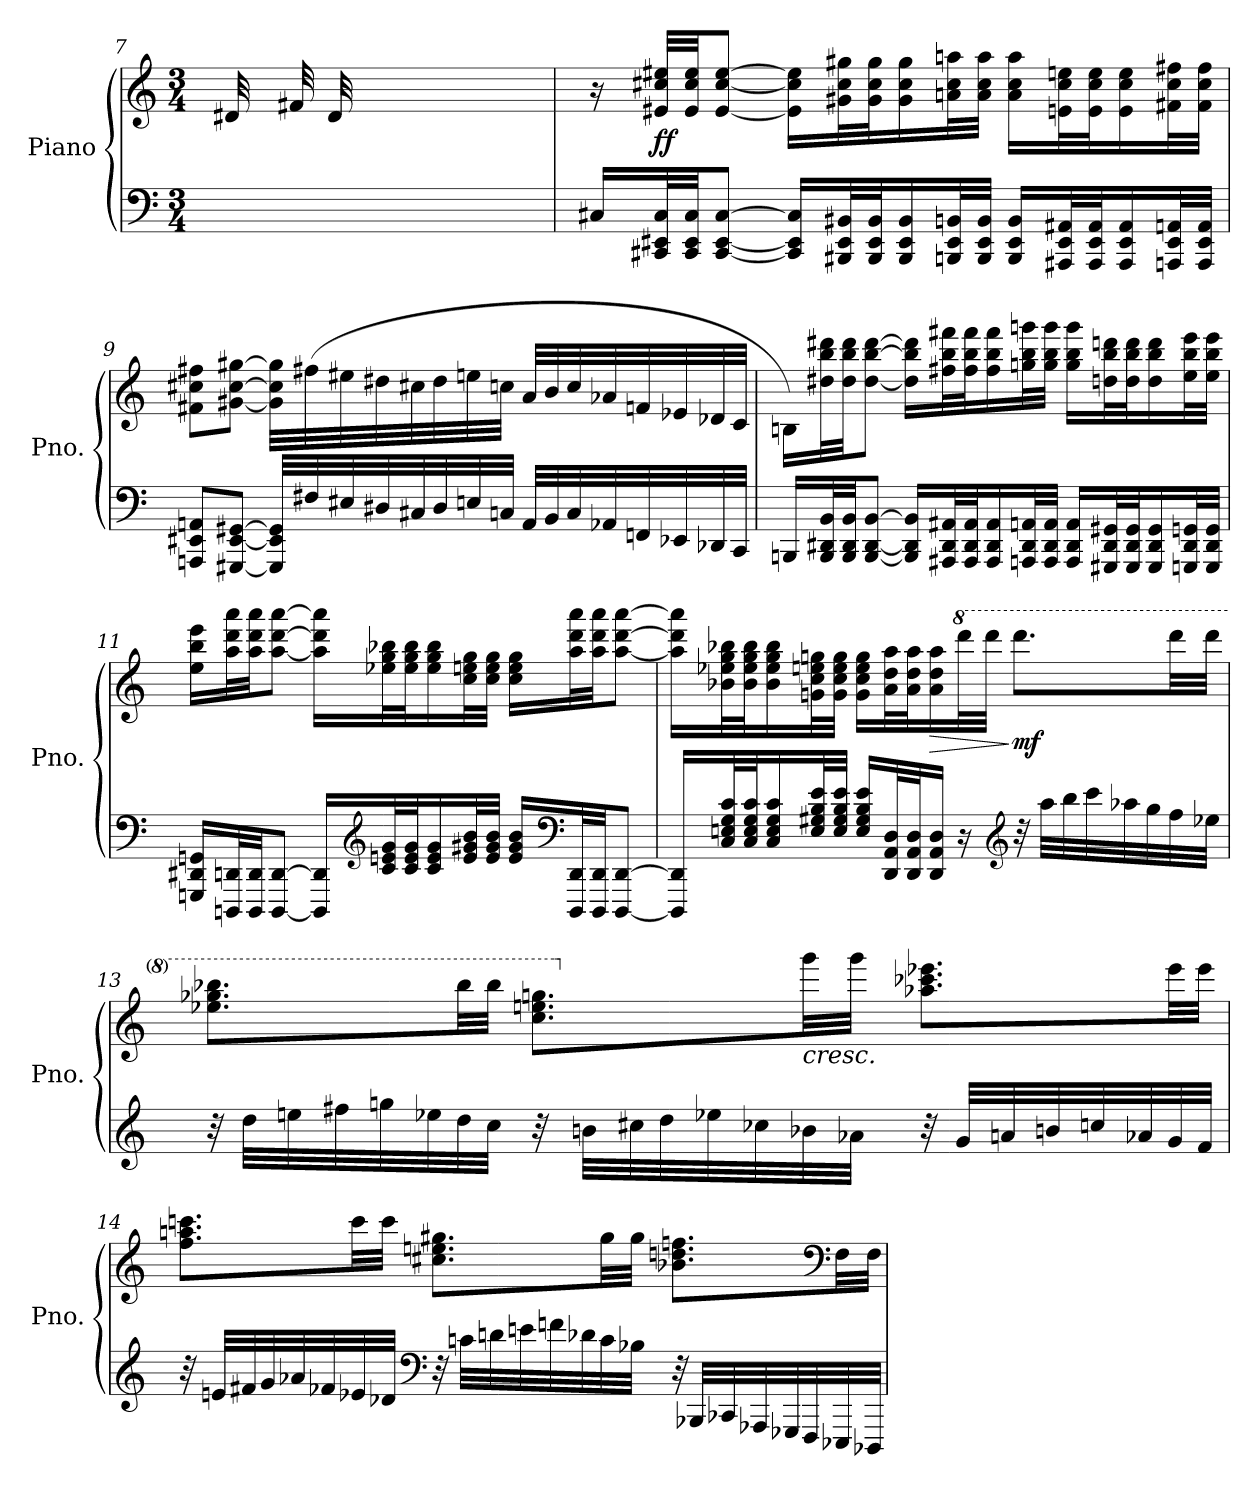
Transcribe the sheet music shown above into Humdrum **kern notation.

**kern	**kern	**dynam
*part1	*part1	*part1
*staff2	*staff1	*staff1/2
*I"Piano	*	*
*I'Pno.	*	*
*clefF4	*clefG2	*
*k[]	*k[]	*
*M3/4	*M3/4	*
=7X2	=7X2	=7X2
*^	*	*
16.ryy	4ryy	(<32d#X/LLL	.
.	.	32f#X/	.
.	.	32d#/	.
32B/	.	8ryy	.
32G#X/	.	.	.
32Fn/	.	.	.
32Dn/	.	.	.
32E/JJJ	.	32ryy	.
*v	*v	*	*
=8	=8	=8
16C#X/LL)	16r	.
!	!	!LO:DY:b
32CC#X/ 32EE#X/ 32C#/L	32e#X/ 32cc#X/ 32ee#X/LLL	ff
32CC#/ 32EE#/ 32C#/JJ	32e#/ 32cc#/ 32ee#/JJ	.
[8CC#/ [8EE#/ [8C#/J	[8e#/ [8cc#/ [8ee#/J	.
16CC#/] 16EE#/] 16C#/]LL	16e#\] 16cc#\] 16ee#\]LL	.
32BBB#X/ 32EE#/ 32BB#X/L	32g#X\ 32cc#\ 32gg#X\L	.
32BBB#/ 32EE#/ 32BB#/J	32g#\ 32cc#\ 32gg#\J	.
16BBB#/ 16EE#/ 16BB#/	16g#\ 16cc#\ 16gg#\	.
32BBBn/ 32EE#/ 32BBn/L	32an\ 32cc#\ 32aan\L	.
32BBB/ 32EE#/ 32BB/JJJ	32a\ 32cc#\ 32aa\JJJ	.
16BBB/ 16EE#/ 16BB/LL	16a\ 16cc#\ 16aa\LL	.
32AAA#X/ 32EE#/ 32AA#X/L	32en\ 32cc#\ 32een\L	.
32AAA#/ 32EE#/ 32AA#/J	32e\ 32cc#\ 32ee\J	.
16AAA#/ 16EE#/ 16AA#/	16e\ 16cc#\ 16ee\	.
32AAAn/ 32EE#/ 32AAn/L	32f#X\ 32cc#\ 32ff#X\L	.
32AAA/ 32EE#/ 32AA/JJJ	32f#\ 32cc#\ 32ff#\JJJ	.
!!LO:LB:g=z
=9	=9	=9
8AAAn/ 8EE#X/ 8AAn/L	8f#X\ 8cc#X\ 8ff#X\L	.
[8GGG#X/ [8EE#/ [8GG#X/J	[8g#X\ [8cc#\ [8gg#X\J	.
32GGG#/] 32EE#/] 32GG#/]LLL	32g#\] 32cc#\] 32gg#\]LLL	.
32F#X/	(>32ff#X\	.
32E#X/	32ee#X\	.
32D#X/	32dd#X\	.
32C#X/	32cc#X\	.
32D#/	32dd#\	.
32En/	32een\	.
32Cn/JJJ	32ccn\JJJ	.
32AA/LLL	32a/LLL	.
32BB/	32b/	.
32C/	32cc/	.
32AA-X/	32a-X/	.
32FFn/	32fn/	.
32EE-X/	32e-X/	.
32DD-X/	32d-X/	.
32CC/JJJ	32c/JJJ	.
=10	=10	=10
16BBBn/LL	16Bn\LL)	.
32BBB/ 32DD#X/ 32BB/L	32dd#X\ 32bb\ 32ddd#X\L	.
32BBB/ 32DD#/ 32BB/JJ	32dd#\ 32bb\ 32ddd#\JJ	.
[8BBB/ [8DD#/ [8BB/J	[8dd#\ [8bb\ [8ddd#\J	.
16BBB/] 16DD#/] 16BB/]LL	16dd#\] 16bb\] 16ddd#\]LL	.
32AAA#X/ 32DD#/ 32AA#X/L	32ff#X\ 32bb\ 32fff#X\L	.
32AAA#/ 32DD#/ 32AA#/J	32ff#\ 32bb\ 32fff#\J	.
16AAA#/ 16DD#/ 16AA#/	16ff#\ 16bb\ 16fff#\	.
32AAAn/ 32DD#/ 32AAn/L	32ggn\ 32bb\ 32gggn\L	.
32AAA/ 32DD#/ 32AA/JJJ	32gg\ 32bb\ 32ggg\JJJ	.
16AAA/ 16DD#/ 16AA/LL	16gg\ 16bb\ 16ggg\LL	.
32GGG#X/ 32DD#/ 32GG#X/L	32ddn\ 32bb\ 32dddn\L	.
32GGG#/ 32DD#/ 32GG#/J	32dd\ 32bb\ 32ddd\J	.
16GGG#/ 16DD#/ 16GG#/	16dd\ 16bb\ 16ddd\	.
32GGGn/ 32DD#/ 32GGn/L	32ee\ 32bb\ 32eee\L	.
32GGG/ 32DD#/ 32GG/JJJ	32ee\ 32bb\ 32eee\JJJ	.
!!LO:LB:g=z
=11	=11	=11
16GGGn/ 16DD#X/ 16GGn/LL	16ee\ 16bb\ 16eee\LL	.
32DDDn/ 32DDn/L	32aa\ 32ddd\ 32aaa\L	.
32DDD/ 32DD/JJ	32aa\ 32ddd\ 32aaa\JJ	.
[8DDD/ [8DD/J	[8aa\ [8ddd\ [8aaa\J	.
16DDD/] 16DD/]LL	16aa\] 16ddd\] 16aaa\]LL	.
*clefG2	*	*
32c/ 32en/ 32g/L	32ee-X\ 32gg\ 32bb-X\L	.
32c/ 32e/ 32g/J	32ee-\ 32gg\ 32bb-\J	.
16c/ 16e/ 16g/	16ee-\ 16gg\ 16bb-\	.
32e/ 32g#X/ 32b/L	32cc\ 32een\ 32gg\L	.
32e/ 32g#/ 32b/JJJ	32cc\ 32ee\ 32gg\JJJ	.
16e/ 16g#/ 16b/LL	16cc\ 16ee\ 16gg\LL	.
*clefF4	*	*
32DDD/ 32DD/L	32aa\ 32ddd\ 32aaa\L	.
32DDD/ 32DD/JJ	32aa\ 32ddd\ 32aaa\JJ	.
[8DDD/ [8DD/J	[8aa\ [8ddd\ [8aaa\J	.
=12	=12	=12
16DDD/] 16DD/]LL	16aa\] 16ddd\] 16aaa\]LL	.
32C/ 32En/ 32G/ 32c/L	32b-X\ 32ee-X\ 32gg\ 32bb-X\L	.
32C/ 32E/ 32G/ 32c/J	32b-\ 32ee-\ 32gg\ 32bb-\J	.
16C/ 16E/ 16G/ 16c/	16b-\ 16ee-\ 16gg\ 16bb-\	.
32E/ 32G#X/ 32B/ 32e/L	32gn\ 32cc\ 32een\ 32ggn\L	.
32E/ 32G#/ 32B/ 32e/JJJ	32g\ 32cc\ 32ee\ 32gg\JJJ	.
16E/ 16G#/ 16B/ 16e/LL	16g\ 16cc\ 16ee\ 16gg\LL	.
32DD/ 32AA/ 32D/L	32a\ 32dd\ 32aa\L	.
32DD/ 32AA/ 32D/J	32a\ 32dd\ 32aa\J	.
!	!	!LO:HP:b
16DD/ 16AA/ 16D/JJ	16a\ 16dd\ 16aa\	>
*	*8va	*
16r	32dddd\L	.
.	32dddd\JJJ	.
*clefG2	*	*
!	!	!LO:DY:n=1:b
32r	8.dddd\L	] mf
32aa\LLL	.	.
32bb\	.	.
32ccc\	.	.
32aa-X\	.	.
32gg\	.	.
32ff\	32dddd\LL	.
32ee-X\JJJ	32dddd\JJJ	.
!!LO:PB:g=z
=13	=13	=13
32r	8.eee-X\ 8.ggg-X\ 8.bbb-X\L	.
32dd\LLL	.	.
32een\	.	.
32ff#X\	.	.
32ggn\	.	.
32ee-X\	.	.
32dd\	32bbb-\LL	.
32cc\JJJ	32bbb-\JJJ	.
32r	8.ccc\ 8.eeen\ 8.gggn\L	.
32bn\LLL	.	.
32cc#X\	.	.
32dd\	.	.
32ee-X\	.	.
32cc-X\	.	.
*	*X8va	*
!	!LO:TX:b:i:t=cresc.	!
32b-X\	32ggg\LL	.
32a-X\JJJ	32ggg\JJJ	.
32r	8.aa-X\ 8.ccc-X\ 8.eee-X\L	.
32g/LLL	.	.
32an/	.	.
32bn/	.	.
32ccn/	.	.
32a-X/	.	.
32g/	32eee-\LL	.
32f/JJJ	32eee-\JJJ	.
!!LO:LB:g=z
=14	=14	=14
32r	8.ff\ 8.aan\ 8.cccn\L	.
32en/LLL	.	.
32f#X/	.	.
32g/	.	.
32a-X/	.	.
32f-X/	.	.
32e-X/	32ccc\LL	.
32d-X/JJJ	32ccc\JJJ	.
*clefF4	*	*
32r	8.cc#X\ 8.een\ 8.gg#X\L	.
32cn\LLL	.	.
32dn\	.	.
32en\	.	.
32fn\	.	.
32d-X\	.	.
32c\	32gg#\LL	.
32B-X\JJJ	32gg#\JJJ	.
32r	8.b-X\ 8.ddn\ 8.ffn\L	.
32BBB-X/LLL	.	.
32CC-X/	.	.
32AAA-X/	.	.
32GGG-X/	.	.
32FFF/	.	.
*	*clefF4	*
32EEE-X/	32F\LL	.
32DDD-X/JJJ	32F\JJJ	.
=	=	=
*-	*-	*-
